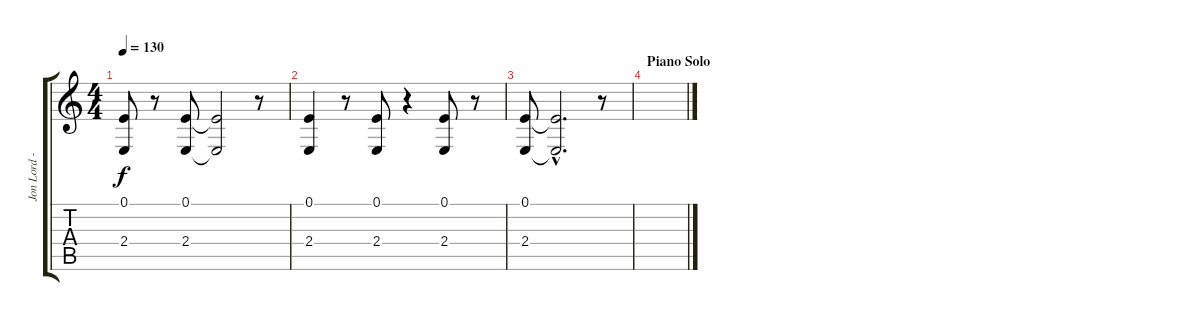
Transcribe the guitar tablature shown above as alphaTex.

\track ("Jon Lord - Organ Bass" "Jon Lord -") {instrument rockorgan}
\staff {score tabs}
\tuning (E4 B3 G3 D3 A2 E2) {hide}
\ts (4 4)
\tempo 130
\clef g2
\ks c
(0.1 2.4).8{dy f} r.8 (0.1 2.4).8 (0.1{t} 2.4{t}).2 r.8 |
(0.1 2.4).4 r.8 (0.1 2.4).8 r.4 (0.1 2.4).8 r.8 |
(0.1 2.4).8 (0.1{hac t} 2.4{hac t}).2{d} r.8 |
\section ("" "Piano Solo")
